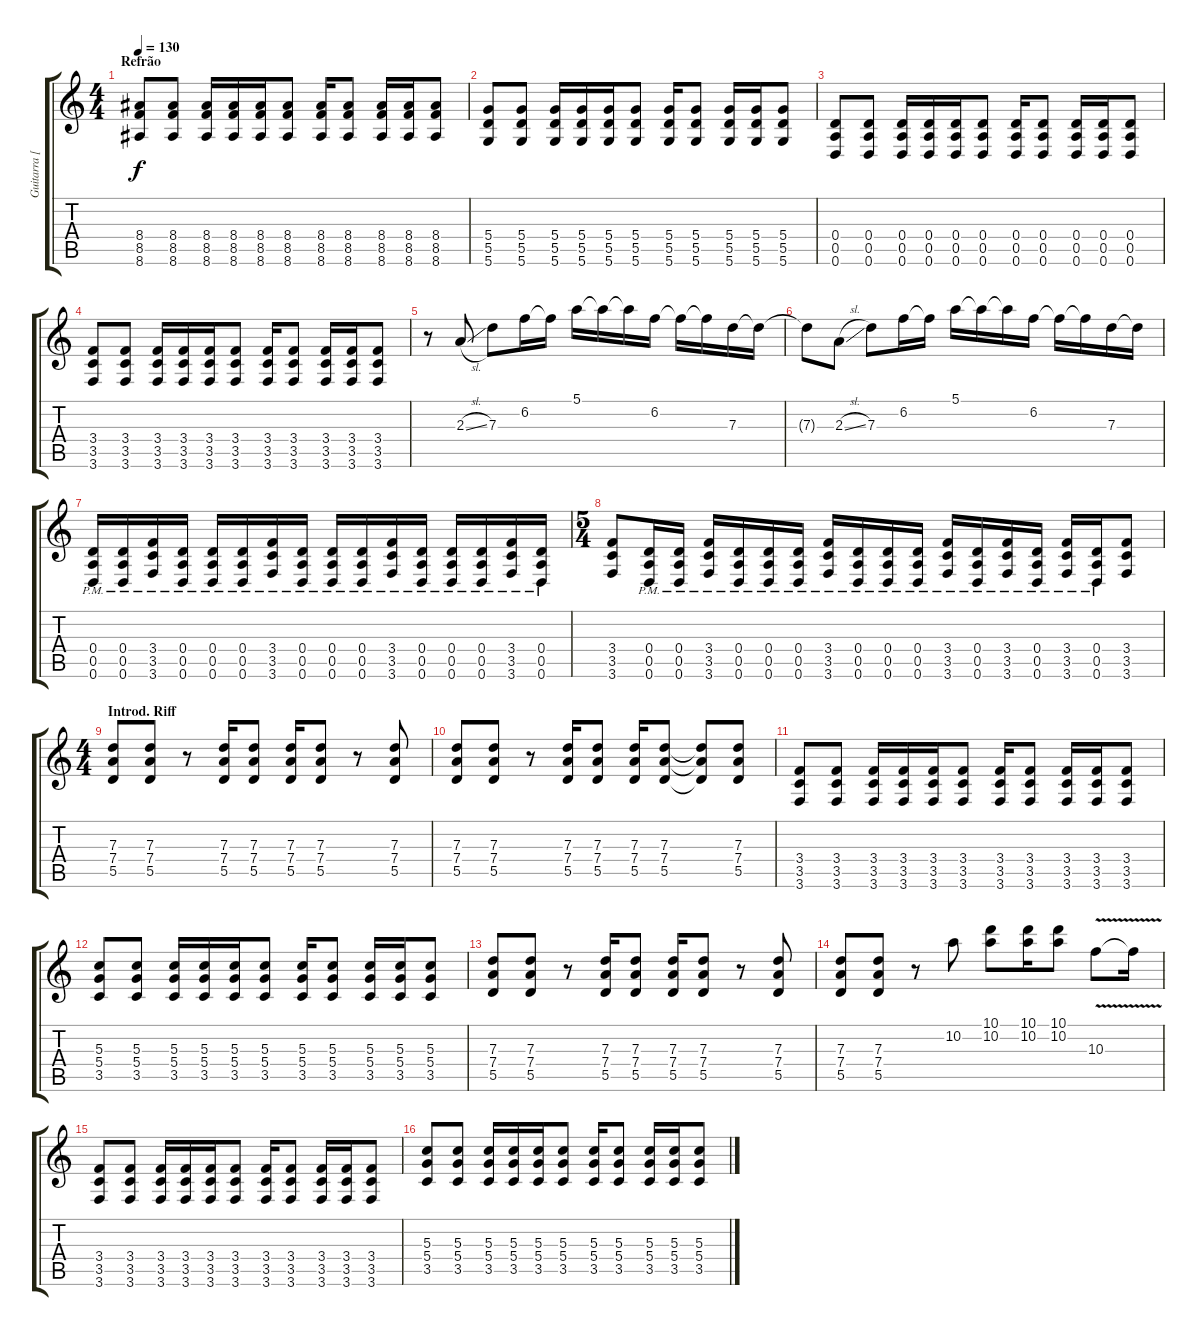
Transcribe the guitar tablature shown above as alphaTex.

\track ("Guitarra [Philippe]" "Guitarra [") {instrument distortionguitar}
\staff {score tabs}
\tuning (E4 B3 G3 D3 A2 D2) {hide}
\ts (4 4)
\section ("" "Refrão")
\tempo 130
\clef g2
\ks c
(8.4 8.5 8.6).8{dy f} (8.4 8.5 8.6).8 (8.4 8.5 8.6).16 (8.4 8.5 8.6).16 (8.4 8.5 8.6).16 (8.4 8.5 8.6).8 (8.4 8.5 8.6).16 (8.4 8.5 8.6).8 (8.4 8.5 8.6).16 (8.4 8.5 8.6).16 (8.4 8.5 8.6).8 |
(5.4 5.5 5.6).8 (5.4 5.5 5.6).8 (5.4 5.5 5.6).16 (5.4 5.5 5.6).16 (5.4 5.5 5.6).16 (5.4 5.5 5.6).8 (5.4 5.5 5.6).16 (5.4 5.5 5.6).8 (5.4 5.5 5.6).16 (5.4 5.5 5.6).16 (5.4 5.5 5.6).8 |
(0.4 0.5 0.6).8 (0.4 0.5 0.6).8 (0.4 0.5 0.6).16 (0.4 0.5 0.6).16 (0.4 0.5 0.6).16 (0.4 0.5 0.6).8 (0.4 0.5 0.6).16 (0.4 0.5 0.6).8 (0.4 0.5 0.6).16 (0.4 0.5 0.6).16 (0.4 0.5 0.6).8 |
(3.4 3.5 3.6).8 (3.4 3.5 3.6).8 (3.4 3.5 3.6).16 (3.4 3.5 3.6).16 (3.4 3.5 3.6).16 (3.4 3.5 3.6).8 (3.4 3.5 3.6).16 (3.4 3.5 3.6).8 (3.4 3.5 3.6).16 (3.4 3.5 3.6).16 (3.4 3.5 3.6).8 |
r.8 2.3{sl}.8 7.3.8 6.2.16 6.2{t}.16 5.1.16 5.1{t}.16 5.1{t}.16 6.2.16 6.2{t}.16 6.2{t}.16 7.3.16 7.3{t}.16 |
7.3{t}.8 2.3{sl}.8 7.3.8 6.2.16 6.2{t}.16 5.1.16 5.1{t}.16 5.1{t}.16 6.2.16 6.2{t}.16 6.2{t}.16 7.3.16 7.3{t}.16 |
(0.4{pm} 0.5{pm} 0.6{pm}).16 (0.4{pm} 0.5{pm} 0.6{pm}).16 (3.4{pm} 3.5{pm} 3.6{pm}).16 (0.4{pm} 0.5{pm} 0.6{pm}).16 (0.4{pm} 0.5{pm} 0.6{pm}).16 (0.4{pm} 0.5{pm} 0.6{pm}).16 (3.4{pm} 3.5{pm} 3.6{pm}).16 (0.4{pm} 0.5{pm} 0.6{pm}).16 (0.4{pm} 0.5{pm} 0.6{pm}).16 (0.4{pm} 0.5{pm} 0.6{pm}).16 (3.4{pm} 3.5{pm} 3.6{pm}).16 (0.4{pm} 0.5{pm} 0.6{pm}).16 (0.4{pm} 0.5{pm} 0.6{pm}).16 (0.4{pm} 0.5{pm} 0.6{pm}).16 (3.4{pm} 3.5{pm} 3.6{pm}).16 (0.4{pm} 0.5{pm} 0.6{pm}).16 |
\ts (5 4)
(3.4 3.5 3.6).8 (0.4{pm} 0.5{pm} 0.6{pm}).16 (0.4{pm} 0.5{pm} 0.6{pm}).16 (3.4{pm} 3.5{pm} 3.6{pm}).16 (0.4{pm} 0.5{pm} 0.6{pm}).16 (0.4{pm} 0.5{pm} 0.6{pm}).16 (0.4{pm} 0.5{pm} 0.6{pm}).16 (3.4{pm} 3.5{pm} 3.6{pm}).16 (0.4{pm} 0.5{pm} 0.6{pm}).16 (0.4{pm} 0.5{pm} 0.6{pm}).16 (0.4{pm} 0.5{pm} 0.6{pm}).16 (3.4{pm} 3.5{pm} 3.6{pm}).16 (0.4{pm} 0.5{pm} 0.6{pm}).16 (3.4{pm} 3.5{pm} 3.6{pm}).16 (0.4{pm} 0.5{pm} 0.6{pm}).16 (3.4{pm} 3.5{pm} 3.6{pm}).16 (0.4{pm} 0.5{pm} 0.6{pm}).16 (3.4 3.5 3.6).8 |
\ts (4 4)
\section ("" "Introd. Riff")
(7.3 7.4 5.5).8 (7.3 7.4 5.5).8 r.8 (7.3 7.4 5.5).16 (7.3 7.4 5.5).8 (7.3 7.4 5.5).16 (7.3 7.4 5.5).8 r.8 (7.3 7.4 5.5).8 |
(7.3 7.4 5.5).8 (7.3 7.4 5.5).8 r.8 (7.3 7.4 5.5).16 (7.3 7.4 5.5).8 (7.3 7.4 5.5).16 (7.3 7.4 5.5).8 (7.3{t} 7.4{t} 5.5{t}).8 (7.3 7.4 5.5).8 |
(3.4 3.5 3.6).8 (3.4 3.5 3.6).8 (3.4 3.5 3.6).16 (3.4 3.5 3.6).16 (3.4 3.5 3.6).16 (3.4 3.5 3.6).8 (3.4 3.5 3.6).16 (3.4 3.5 3.6).8 (3.4 3.5 3.6).16 (3.4 3.5 3.6).16 (3.4 3.5 3.6).8 |
(5.3 5.4 3.5).8 (5.3 5.4 3.5).8 (5.3 5.4 3.5).16 (5.3 5.4 3.5).16 (5.3 5.4 3.5).16 (5.3 5.4 3.5).8 (5.3 5.4 3.5).16 (5.3 5.4 3.5).8 (5.3 5.4 3.5).16 (5.3 5.4 3.5).16 (5.3 5.4 3.5).8 |
(7.3 7.4 5.5).8 (7.3 7.4 5.5).8 r.8 (7.3 7.4 5.5).16 (7.3 7.4 5.5).8 (7.3 7.4 5.5).16 (7.3 7.4 5.5).8 r.8 (7.3 7.4 5.5).8 |
(7.3 7.4 5.5).8 (7.3 7.4 5.5).8 r.8 10.2.8 (10.1 10.2).8 (10.1 10.2).16 (10.1 10.2).8 10.3{v}.8 10.3{t}.16 |
(3.4 3.5 3.6).8 (3.4 3.5 3.6).8 (3.4 3.5 3.6).16 (3.4 3.5 3.6).16 (3.4 3.5 3.6).16 (3.4 3.5 3.6).8 (3.4 3.5 3.6).16 (3.4 3.5 3.6).8 (3.4 3.5 3.6).16 (3.4 3.5 3.6).16 (3.4 3.5 3.6).8 |
(5.3 5.4 3.5).8 (5.3 5.4 3.5).8 (5.3 5.4 3.5).16 (5.3 5.4 3.5).16 (5.3 5.4 3.5).16 (5.3 5.4 3.5).8 (5.3 5.4 3.5).16 (5.3 5.4 3.5).8 (5.3 5.4 3.5).16 (5.3 5.4 3.5).16 (5.3 5.4 3.5).8
